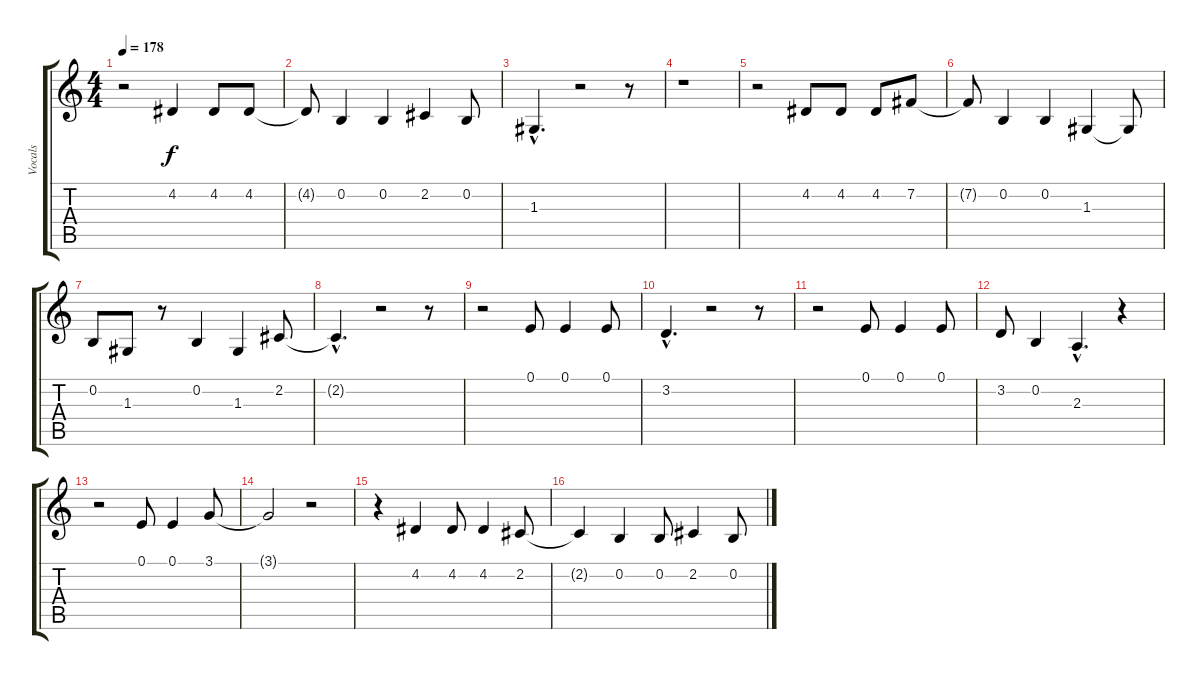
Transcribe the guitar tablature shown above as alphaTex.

\track ("Vocals" "Vocals") {instrument lead1square}
\staff {score tabs}
\tuning (E4 B3 G3 D3 A2 E2) {hide}
\ts (4 4)
\tempo 178
\clef g2
\ks c
r.2{dy f} 4.2.4 4.2.8 4.2.8 |
4.2{t}.8 0.2.4 0.2.4 2.2.4 0.2.8 |
1.3{hac}.4{d} r.2 r.8 |
r.1 |
r.2 4.2.8 4.2.8 4.2.8 7.2.8 |
7.2{t}.8 0.2.4 0.2.4 1.3.4 1.3{t}.8 |
0.2.8 1.3.8 r.8 0.2.4 1.3.4 2.2.8 |
2.2{hac t}.4{d} r.2 r.8 |
r.2 0.1.8 0.1.4 0.1.8 |
3.2{hac}.4{d} r.2 r.8 |
r.2 0.1.8 0.1.4 0.1.8 |
3.2.8 0.2.4 2.3{hac}.4{d} r.4 |
r.2 0.1.8 0.1.4 3.1.8 |
3.1{t}.2 r.2 |
r.4 4.2.4 4.2.8 4.2.4 2.2.8 |
2.2{t}.4 0.2.4 0.2.8 2.2.4 0.2.8
